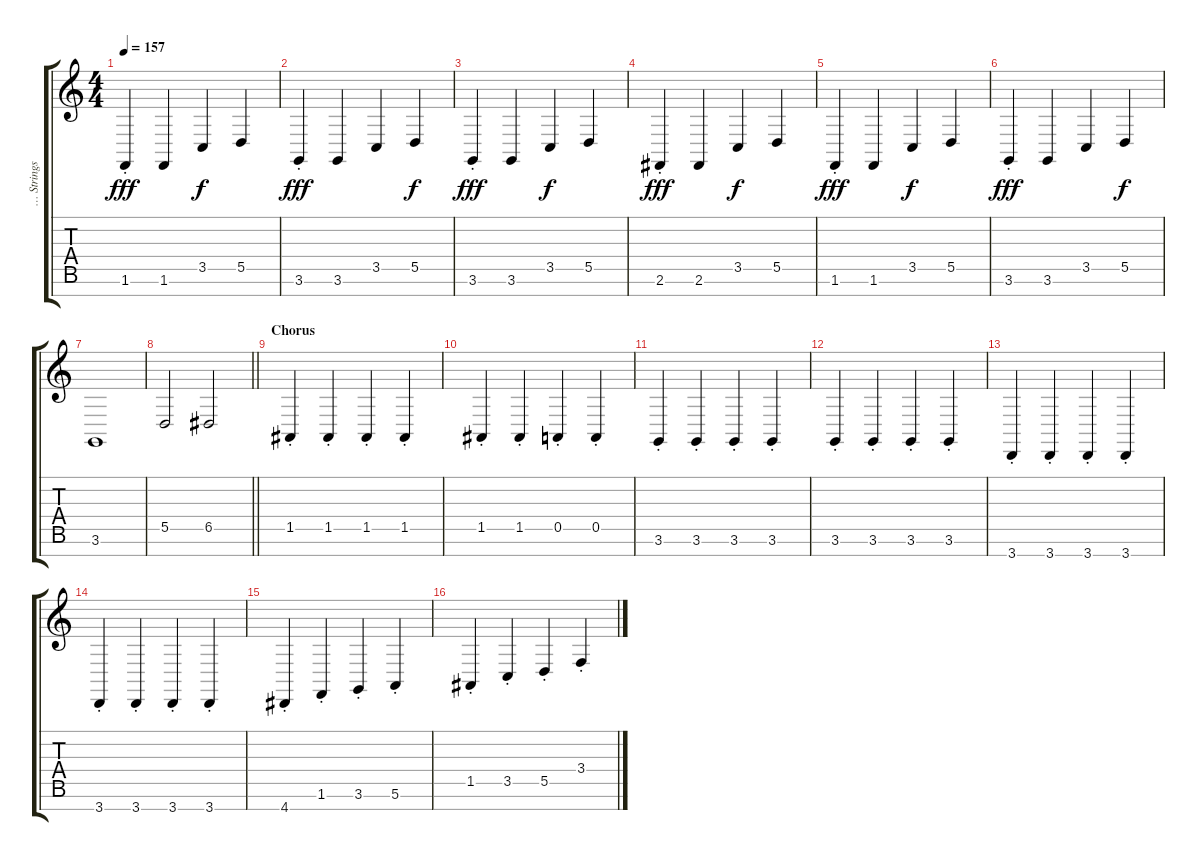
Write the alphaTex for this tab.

\track ("… Strings / Effects …" "… Strings ") {instrument violin}
\staff {score tabs}
\tuning (E4 B3 G3 D3 A2 E2 B1) {hide}
\ts (4 4)
\tempo 157
\clef g2
\ks c
1.6{st}.4{dy fff} 1.6.4 3.5.4{dy f} 5.5.4 |
3.6{st}.4{dy fff} 3.6.4 3.5.4 5.5.4{dy f} |
3.6{st}.4{dy fff} 3.6.4 3.5.4{dy f} 5.5.4 |
2.6{st}.4{dy fff} 2.6.4 3.5.4{dy f} 5.5.4 |
1.6{st}.4{dy fff} 1.6.4 3.5.4{dy f} 5.5.4 |
3.6{st}.4{dy fff} 3.6.4 3.5.4 5.5.4{dy f} |
3.6.1 |
\barLineRight lightlight
5.5.2 6.5.2 |
\section ("" "Chorus")
1.5{st}.4 1.5{st}.4 1.5{st}.4 1.5{st}.4 |
1.5{st}.4 1.5{st}.4 0.5{st}.4 0.5{st}.4 |
3.6{st}.4 3.6{st}.4 3.6{st}.4 3.6{st}.4 |
3.6{st}.4 3.6{st}.4 3.6{st}.4 3.6{st}.4 |
3.7{st}.4 3.7{st}.4 3.7{st}.4 3.7{st}.4 |
3.7{st}.4 3.7{st}.4 3.7{st}.4 3.7{st}.4 |
4.7{st}.4 1.6{st}.4 3.6{st}.4 5.6{st}.4 |
1.5{st}.4 3.5{st}.4 5.5{st}.4 3.4{st}.4
